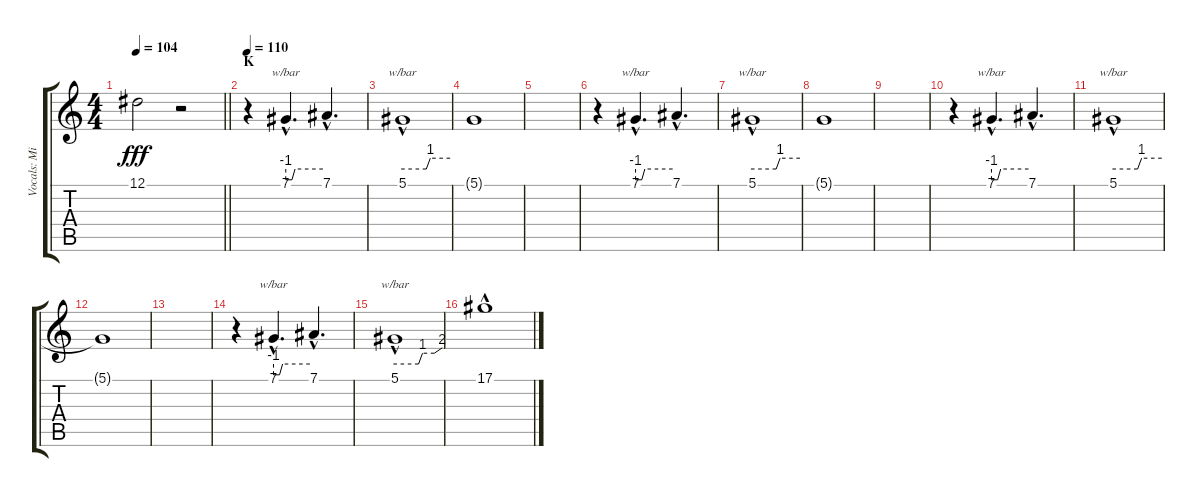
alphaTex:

\track ("Vocals: Midnight" "Vocals: Mi") {instrument lead2sawtooth}
\staff {score tabs}
\tuning (Eb4 Bb3 Gb3 Db3 Ab2 Eb2) {hide}
\ts (4 4)
\tempo 104
\clef g2
\barLineRight lightlight
\ks c
12.1{t}.2{dy fff} r.2 |
\section ("" "K")
\tempo 110
r.4 7.1{hac}.4{d tbe (custom default 0 -4 10 -4 15 0 60 0)} 7.1{hac}.4{d} |
5.1{hac}.1{tbe (custom default 0 0 30 0 35 4 60 4)} |
5.1{t}.1 |
|
r.4 7.1{hac}.4{d tbe (custom default 0 -4 10 -4 15 0 60 0)} 7.1{hac}.4{d} |
5.1{hac}.1{tbe (custom default 0 0 30 0 35 4 60 4)} |
5.1{t}.1 |
|
r.4 7.1{hac}.4{d tbe (custom default 0 -4 10 -4 15 0 60 0)} 7.1{hac}.4{d} |
5.1{hac}.1{tbe (custom default 0 0 30 0 35 4 60 4)} |
5.1{t}.1 |
|
r.4 7.1{hac}.4{d tbe (custom default 0 -4 10 -4 15 0 60 0)} 7.1{hac}.4{d} |
5.1{hac}.1{tbe (custom default 0 0 30 0 35 4 50 4 60 8)} |
17.1{hac}.1{volume 0}
